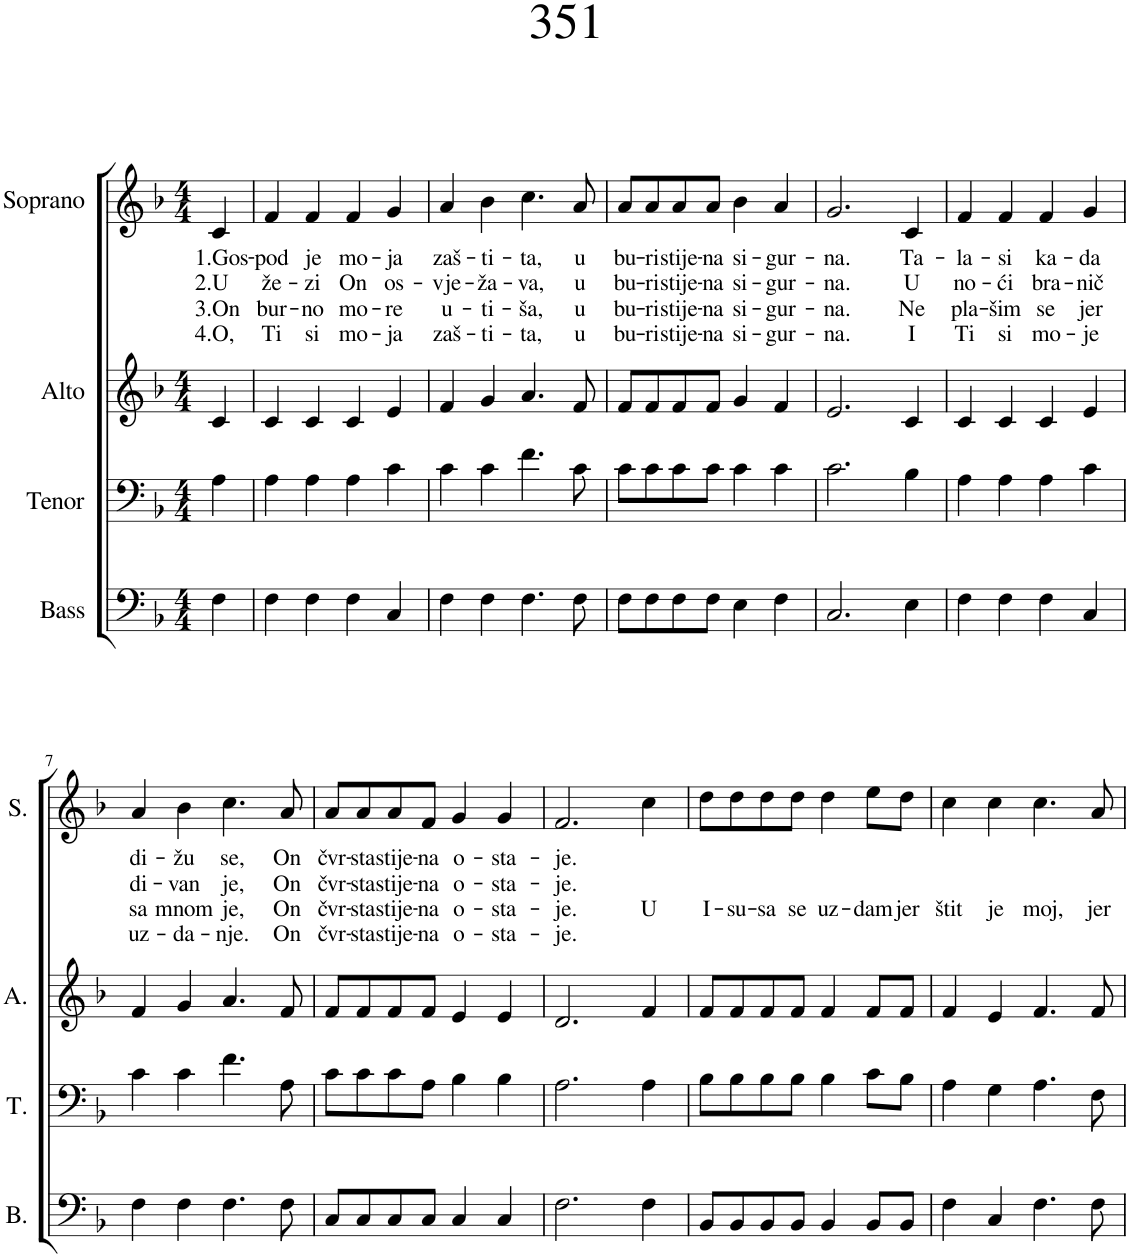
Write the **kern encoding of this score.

**kern	**kern	**kern	**kern	**text	**text	**text	**text
*part4	*part3	*part2	*part1	*part1	*part1	*part1	*part1
*staff4	*staff3	*staff2	*staff1	*staff1	*staff1	*staff1	*staff1
*I"Bass	*I"Tenor	*I"Alto	*I"Soprano	*	*	*	*
*I'B.	*I'T.	*I'A.	*I'S.	*	*	*	*
*clefF4	*clefF4	*clefG2	*clefG2	*	*	*	*
*k[b-]	*k[b-]	*k[b-]	*k[b-]	*	*	*	*
*M4/4	*M4/4	*M4/4	*M4/4	*	*	*	*
=1	=1	=1	=1	=1	=1	=1	=1
!	!	!	!	!LO:LY:b	!LO:LY:b	!LO:LY:b	!LO:LY:b
4F\	4A\	4c/	4c/	1.Gos-	2.U	3.On	4.O,
=2	=2	=2	=2	=2	=2	=2	=2
!	!	!	!	!LO:LY:b	!LO:LY:b	!LO:LY:b	!LO:LY:b
4F\	4A\	4c/	4f/	-pod	že-	bur-	Ti
!	!	!	!	!LO:LY:b	!LO:LY:b	!LO:LY:b	!LO:LY:b
4F\	4A\	4c/	4f/	je	-zi	-no	si
!	!	!	!	!LO:LY:b	!LO:LY:b	!LO:LY:b	!LO:LY:b
4F\	4A\	4c/	4f/	mo-	On	mo-	mo-
!	!	!	!	!LO:LY:b	!LO:LY:b	!LO:LY:b	!LO:LY:b
4C/	4c\	4e/	4g/	-ja	os-	-re	-ja
=3	=3	=3	=3	=3	=3	=3	=3
!	!	!	!	!LO:LY:b	!LO:LY:b	!LO:LY:b	!LO:LY:b
4F\	4c\	4f/	4a/	zaš-	-vje-	u-	zaš-
!	!	!	!	!LO:LY:b	!LO:LY:b	!LO:LY:b	!LO:LY:b
4F\	4c\	4g/	4b-\	-ti-	-ža-	-ti-	-ti-
!	!	!	!	!LO:LY:b	!LO:LY:b	!LO:LY:b	!LO:LY:b
4.F\	4.f\	4.a/	4.cc\	-ta,	-va,	-ša,	-ta,
!	!	!	!	!LO:LY:b	!LO:LY:b	!LO:LY:b	!LO:LY:b
8F\	8c\	8f/	8a/	u	u	u	u
=4	=4	=4	=4	=4	=4	=4	=4
!	!	!	!	!LO:LY:b	!LO:LY:b	!LO:LY:b	!LO:LY:b
8F\L	8c\L	8f/L	8a/L	bu-	bu-	bu-	bu-
!	!	!	!	!LO:LY:b	!LO:LY:b	!LO:LY:b	!LO:LY:b
8F\	8c\	8f/	8a/	-ri	-ri	-ri	-ri
!	!	!	!	!LO:LY:b	!LO:LY:b	!LO:LY:b	!LO:LY:b
8F\	8c\	8f/	8a/	stije-	stije-	stije-	stije-
!	!	!	!	!LO:LY:b	!LO:LY:b	!LO:LY:b	!LO:LY:b
8F\J	8c\J	8f/J	8a/J	-na	-na	-na	-na
!	!	!	!	!LO:LY:b	!LO:LY:b	!LO:LY:b	!LO:LY:b
4E\	4c\	4g/	4b-\	si-	si-	si-	si-
!	!	!	!	!LO:LY:b	!LO:LY:b	!LO:LY:b	!LO:LY:b
4F\	4c\	4f/	4a/	-gur-	-gur-	-gur-	-gur-
=5	=5	=5	=5	=5	=5	=5	=5
!	!	!	!	!LO:LY:b	!LO:LY:b	!LO:LY:b	!LO:LY:b
2.C/	2.c\	2.e/	2.g/	-na.	-na.	-na.	-na.
!	!	!	!	!LO:LY:b	!LO:LY:b	!LO:LY:b	!LO:LY:b
4E\	4B-\	4c/	4c/	Ta-	U	Ne	I
=6	=6	=6	=6	=6	=6	=6	=6
!	!	!	!	!LO:LY:b	!LO:LY:b	!LO:LY:b	!LO:LY:b
4F\	4A\	4c/	4f/	-la-	no-	pla-	Ti
!	!	!	!	!LO:LY:b	!LO:LY:b	!LO:LY:b	!LO:LY:b
4F\	4A\	4c/	4f/	-si	-ći	-šim	si
!	!	!	!	!LO:LY:b	!LO:LY:b	!LO:LY:b	!LO:LY:b
4F\	4A\	4c/	4f/	ka-	bra-	se	mo-
!	!	!	!	!LO:LY:b	!LO:LY:b	!LO:LY:b	!LO:LY:b
4C/	4c\	4e/	4g/	-da	-nič	jer	-je
!!LO:LB:g=z
=7	=7	=7	=7	=7	=7	=7	=7
!	!	!	!	!LO:LY:b	!LO:LY:b	!LO:LY:b	!LO:LY:b
4F\	4c\	4f/	4a/	di-	di-	sa	uz-
!	!	!	!	!LO:LY:b	!LO:LY:b	!LO:LY:b	!LO:LY:b
4F\	4c\	4g/	4b-\	-žu	-van	mnom	-da-
!	!	!	!	!LO:LY:b	!LO:LY:b	!LO:LY:b	!LO:LY:b
4.F\	4.f\	4.a/	4.cc\	se,	je,	je,	-nje.
!	!	!	!	!LO:LY:b	!LO:LY:b	!LO:LY:b	!LO:LY:b
8F\	8A\	8f/	8a/	On	On	On	On
=8	=8	=8	=8	=8	=8	=8	=8
!	!	!	!	!LO:LY:b	!LO:LY:b	!LO:LY:b	!LO:LY:b
8C/L	8c\L	8f/L	8a/L	čvr-	čvr-	čvr-	čvr-
!	!	!	!	!LO:LY:b	!LO:LY:b	!LO:LY:b	!LO:LY:b
8C/	8c\	8f/	8a/	-sta	-sta	-sta	-sta
!	!	!	!	!LO:LY:b	!LO:LY:b	!LO:LY:b	!LO:LY:b
8C/	8c\	8f/	8a/	stije-	stije-	stije-	stije-
!	!	!	!	!LO:LY:b	!LO:LY:b	!LO:LY:b	!LO:LY:b
8C/J	8A\J	8f/J	8f/J	-na	-na	-na	-na
!	!	!	!	!LO:LY:b	!LO:LY:b	!LO:LY:b	!LO:LY:b
4C/	4B-\	4e/	4g/	o-	o-	o-	o-
!	!	!	!	!LO:LY:b	!LO:LY:b	!LO:LY:b	!LO:LY:b
4C/	4B-\	4e/	4g/	-sta-	-sta-	-sta-	-sta-
=9	=9	=9	=9	=9	=9	=9	=9
!	!	!	!	!LO:LY:b	!LO:LY:b	!LO:LY:b	!LO:LY:b
2.F\	2.A\	2.d/	2.f/	-je.	-je.	-je.	-je.
!	!	!	!	!	!	!LO:LY:b	!
4F\	4A\	4f/	4cc\	.	.	U	.
=10	=10	=10	=10	=10	=10	=10	=10
!	!	!	!	!	!	!LO:LY:b	!
8BB-/L	8B-\L	8f/L	8dd\L	.	.	I-	.
!	!	!	!	!	!	!LO:LY:b	!
8BB-/	8B-\	8f/	8dd\	.	.	-su-	.
!	!	!	!	!	!	!LO:LY:b	!
8BB-/	8B-\	8f/	8dd\	.	.	-sa	.
!	!	!	!	!	!	!LO:LY:b	!
8BB-/J	8B-\J	8f/J	8dd\J	.	.	se	.
!	!	!	!	!	!	!LO:LY:b	!
4BB-/	4B-\	4f/	4dd\	.	.	uz-	.
!	!	!	!	!	!	!LO:LY:b	!
8BB-/L	8c\L	8f/L	8ee\L	.	.	-dam	.
!	!	!	!	!	!	!LO:LY:b	!
8BB-/J	8B-\J	8f/J	8dd\J	.	.	jer	.
=11	=11	=11	=11	=11	=11	=11	=11
!	!	!	!	!	!	!LO:LY:b	!
4F\	4A\	4f/	4cc\	.	.	štit	.
!	!	!	!	!	!	!LO:LY:b	!
4C/	4G\	4e/	4cc\	.	.	je	.
!	!	!	!	!	!	!LO:LY:b	!
4.F\	4.A\	4.f/	4.cc\	.	.	moj,	.
!	!	!	!	!	!	!LO:LY:b	!
8F\	8F\	8f/	8a/	.	.	jer	.
=	=	=	=	=	=	=	=
*-	*-	*-	*-	*-	*-	*-	*-
